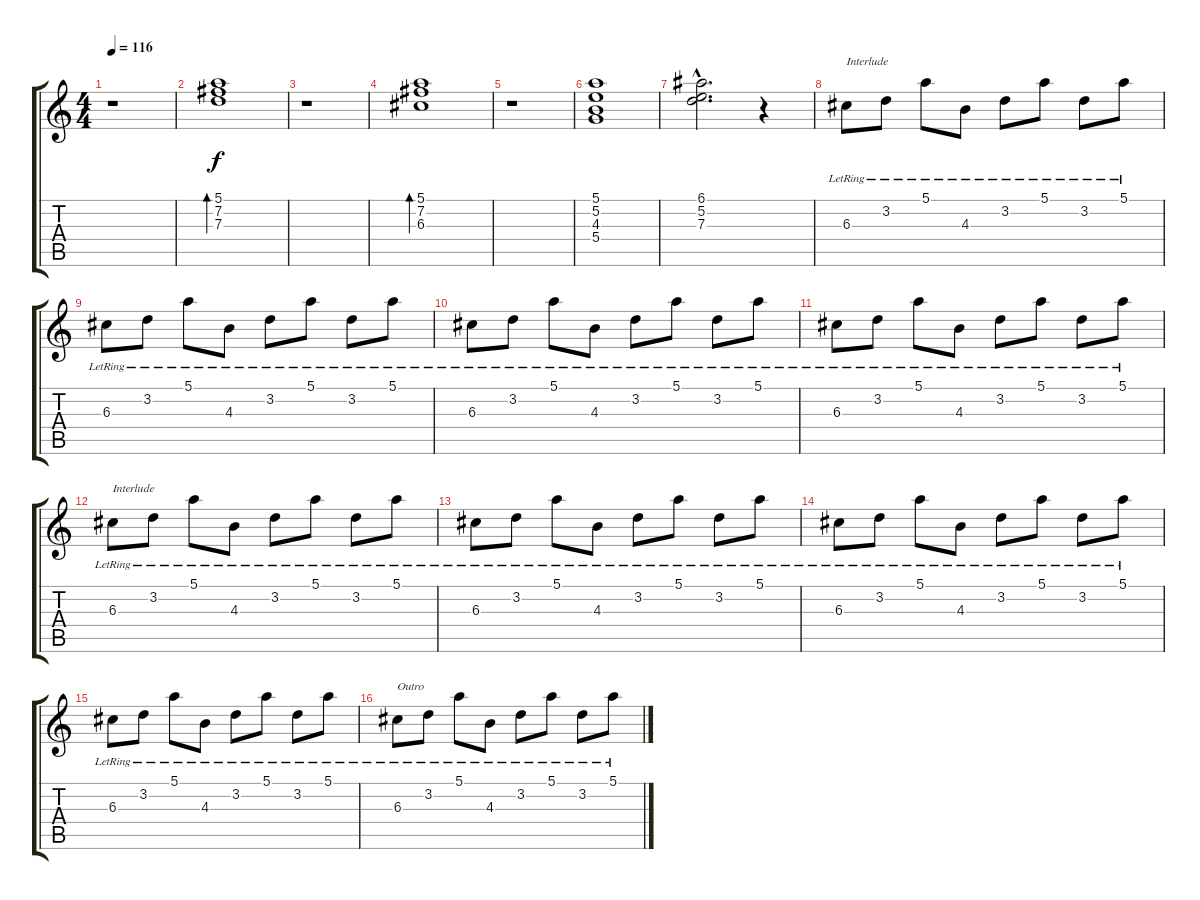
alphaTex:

\track "" {instrument electricguitarjazz}
\staff {score tabs}
\tuning (E4 B3 G3 D3 A2 E2) {hide}
\ts (4 4)
\tempo 116
\clef g2
\ks c
r.1{dy f} |
(5.1 7.2 7.3).1{bd 240} |
r.1 |
(5.1 7.2 6.3).1{bd 240} |
r.1 |
(5.1 5.2 4.3 5.4).1 |
(6.1{hac} 5.2{hac} 7.3{hac}).2{d} r.4 |
6.3{lr}.8{txt "Interlude"} 3.2{lr}.8 5.1{lr}.8 4.3{lr}.8 3.2{lr}.8 5.1{lr}.8 3.2{lr}.8 5.1{lr}.8 |
6.3{lr}.8 3.2{lr}.8 5.1{lr}.8 4.3{lr}.8 3.2{lr}.8 5.1{lr}.8 3.2{lr}.8 5.1{lr}.8 |
6.3{lr}.8 3.2{lr}.8 5.1{lr}.8 4.3{lr}.8 3.2{lr}.8 5.1{lr}.8 3.2{lr}.8 5.1{lr}.8 |
6.3{lr}.8 3.2{lr}.8 5.1{lr}.8 4.3{lr}.8 3.2{lr}.8 5.1{lr}.8 3.2{lr}.8 5.1{lr}.8 |
6.3{lr}.8{txt "Interlude"} 3.2{lr}.8 5.1{lr}.8 4.3{lr}.8 3.2{lr}.8 5.1{lr}.8 3.2{lr}.8 5.1{lr}.8 |
6.3{lr}.8 3.2{lr}.8 5.1{lr}.8 4.3{lr}.8 3.2{lr}.8 5.1{lr}.8 3.2{lr}.8 5.1{lr}.8 |
6.3{lr}.8 3.2{lr}.8 5.1{lr}.8 4.3{lr}.8 3.2{lr}.8 5.1{lr}.8 3.2{lr}.8 5.1{lr}.8 |
6.3{lr}.8 3.2{lr}.8 5.1{lr}.8 4.3{lr}.8 3.2{lr}.8 5.1{lr}.8 3.2{lr}.8 5.1{lr}.8 |
6.3{lr}.8{txt "Outro"} 3.2{lr}.8 5.1{lr}.8 4.3{lr}.8 3.2{lr}.8 5.1{lr}.8 3.2{lr}.8 5.1{lr}.8
